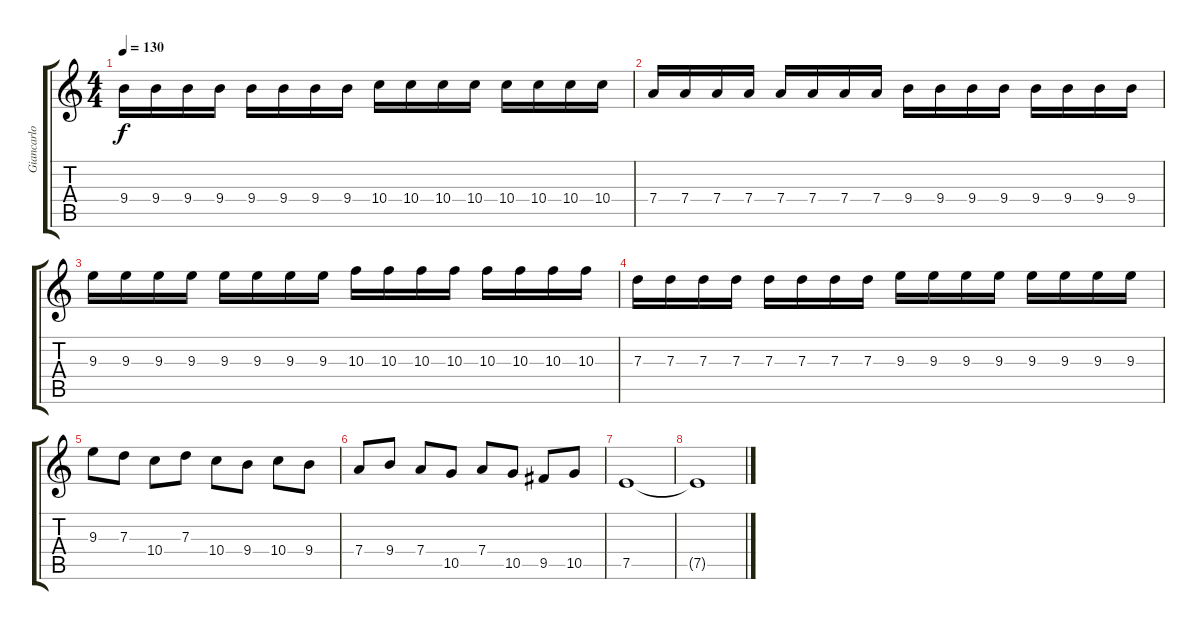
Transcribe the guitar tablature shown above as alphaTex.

\track ("Giancarlo" "Giancarlo") {instrument distortionguitar}
\staff {score tabs}
\tuning (E4 B3 G3 D3 A2 E2) {hide}
\ts (4 4)
\tempo 130
\clef g2
\ks c
9.4.16{dy f} 9.4.16 9.4.16 9.4.16 9.4.16 9.4.16 9.4.16 9.4.16 10.4.16 10.4.16 10.4.16 10.4.16 10.4.16 10.4.16 10.4.16 10.4.16 |
7.4.16 7.4.16 7.4.16 7.4.16 7.4.16 7.4.16 7.4.16 7.4.16 9.4.16 9.4.16 9.4.16 9.4.16 9.4.16 9.4.16 9.4.16 9.4.16 |
9.3.16 9.3.16 9.3.16 9.3.16 9.3.16 9.3.16 9.3.16 9.3.16 10.3.16 10.3.16 10.3.16 10.3.16 10.3.16 10.3.16 10.3.16 10.3.16 |
7.3.16 7.3.16 7.3.16 7.3.16 7.3.16 7.3.16 7.3.16 7.3.16 9.3.16 9.3.16 9.3.16 9.3.16 9.3.16 9.3.16 9.3.16 9.3.16 |
9.3.8 7.3.8 10.4.8 7.3.8 10.4.8 9.4.8 10.4.8 9.4.8 |
7.4.8 9.4.8 7.4.8 10.5.8 7.4.8 10.5.8 9.5.8 10.5.8 |
7.5.1 |
7.5{t}.1
